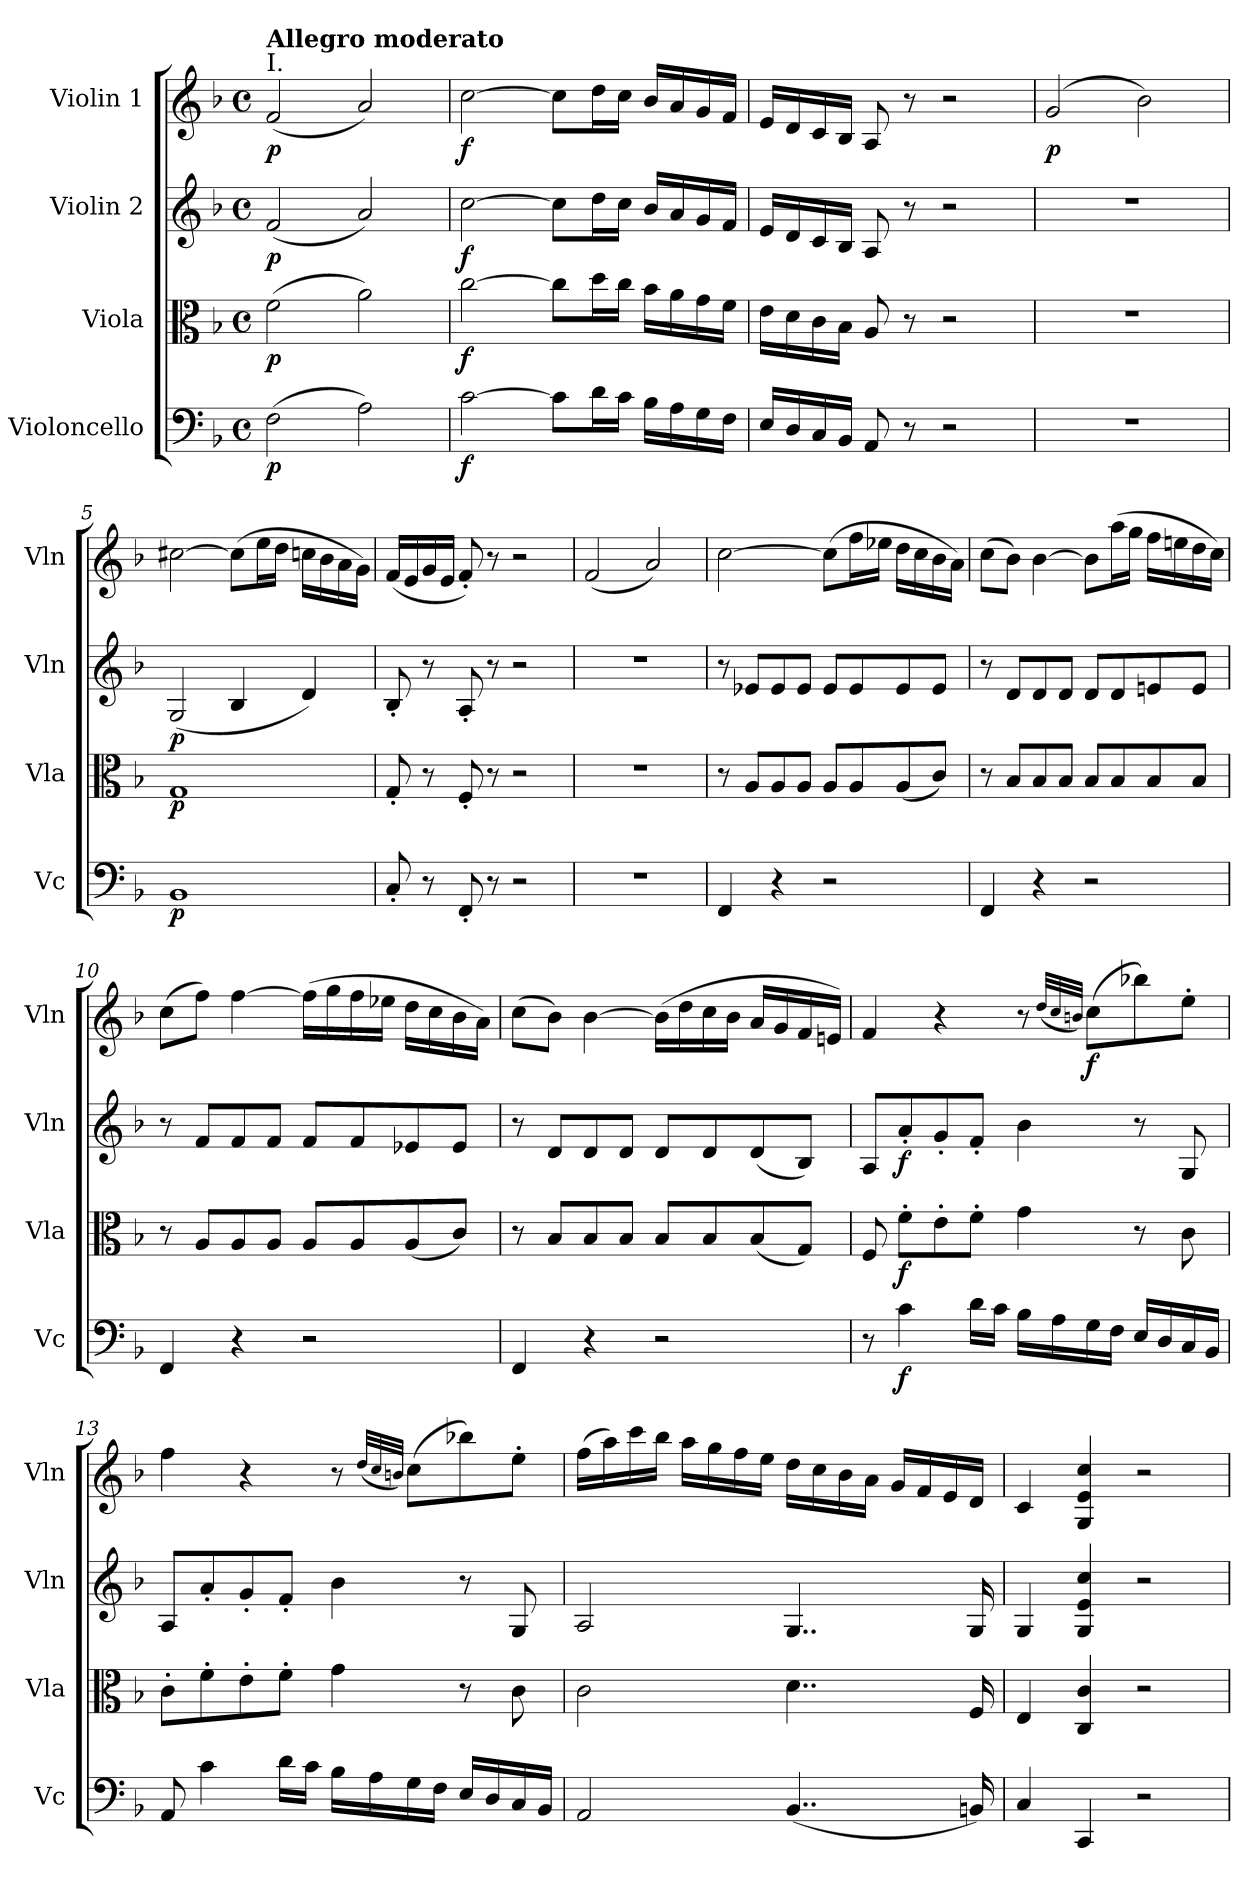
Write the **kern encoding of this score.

**kern	**dynam	**kern	**dynam	**kern	**dynam	**kern	**dynam
*part4	*part4	*part3	*part3	*part2	*part2	*part1	*part1
*staff4	*staff4	*staff3	*staff3	*staff2	*staff2	*staff1	*staff1
*I"Violoncello	*	*I"Viola	*	*I"Violin 2	*	*I"Violin 1	*
*I'Vc	*	*I'Vla	*	*I'Vln	*	*I'Vln	*
*clefF4	*	*clefC3	*	*clefG2	*	*clefG2	*
*k[b-]	*	*k[b-]	*	*k[b-]	*	*k[b-]	*
*M4/4	*	*M4/4	*	*M4/4	*	*M4/4	*
*met(c)	*	*met(c)	*	*met(c)	*	*met(c)	*
=1	=1	=1	=1	=1	=1	=1	=1
!	!	!	!	!	!	!LO:TX:a:t=I.	!
!	!	!	!	!	!	!LO:TX:a:B:t=Allegro moderato	!
!	!LO:DY:b	!	!LO:DY:b	!	!LO:DY:b	!	!LO:DY:b
(2F\	p	(2f\	p	(2f/	p	(2f/	p
2A\)	.	2a\)	.	2a/)	.	2a/)	.
=2	=2	=2	=2	=2	=2	=2	=2
!	!LO:DY:b	!	!LO:DY:b	!	!LO:DY:b	!	!LO:DY:b
[2c\	f	[2cc\	f	[2cc\	f	[2cc\	f
8c\L]	.	8cc\L]	.	8cc\L]	.	8cc\L]	.
16d\L	.	16dd\L	.	16dd\L	.	16dd\L	.
16c\JJ	.	16cc\JJ	.	16cc\JJ	.	16cc\JJ	.
16B-\LL	.	16b-\LL	.	16b-/LL	.	16b-/LL	.
16A\	.	16a\	.	16a/	.	16a/	.
16G\	.	16g\	.	16g/	.	16g/	.
16F\JJ	.	16f\JJ	.	16f/JJ	.	16f/JJ	.
=3	=3	=3	=3	=3	=3	=3	=3
16E/LL	.	16e\LL	.	16e/LL	.	16e/LL	.
16D/	.	16d\	.	16d/	.	16d/	.
16C/	.	16c\	.	16c/	.	16c/	.
16BB-/JJ	.	16B-\JJ	.	16B-/JJ	.	16B-/JJ	.
8AA/	.	8A/	.	8A/	.	8A/	.
8r	.	8r	.	8r	.	8r	.
2r	.	2r	.	2r	.	2r	.
=4	=4	=4	=4	=4	=4	=4	=4
!	!	!	!	!	!	!	!LO:DY:b
1r	.	1r	.	1r	.	(2g/	p
.	.	.	.	.	.	2b-\)	.
=5	=5	=5	=5	=5	=5	=5	=5
!	!LO:DY:b	!	!LO:DY:b	!	!LO:DY:b	!	!
1BB-	p	1G	p	(2G/	p	[2cc#X\	.
.	.	.	.	4B-/	.	(8cc#\L]	.
.	.	.	.	.	.	16ee\L	.
.	.	.	.	.	.	16dd\JJ	.
.	.	.	.	4d/)	.	16ccn\LL	.
.	.	.	.	.	.	16b-\	.
.	.	.	.	.	.	16a\	.
.	.	.	.	.	.	16g\JJ)	.
=6	=6	=6	=6	=6	=6	=6	=6
8C'/	.	8G'/	.	8B-'/	.	(16f/LL	.
.	.	.	.	.	.	16e/	.
8r	.	8r	.	8r	.	16g/	.
.	.	.	.	.	.	16e/JJ	.
8FF'/	.	8F'/	.	8A'/	.	8f'/)	.
8r	.	8r	.	8r	.	8r	.
2r	.	2r	.	2r	.	2r	.
=7	=7	=7	=7	=7	=7	=7	=7
1r	.	1r	.	1r	.	(2f/	.
.	.	.	.	.	.	2a/)	.
!!LO:LB:g=z
=8	=8	=8	=8	=8	=8	=8	=8
4FF/	.	8r	.	8r	.	[2cc\	.
.	.	8A/L	.	8e-X/L	.	.	.
4r	.	8A/	.	8e-/	.	.	.
.	.	8A/J	.	8e-/J	.	.	.
2r	.	8A/L	.	8e-/L	.	(8cc\L]	.
.	.	8A/	.	8e-/	.	16ff\L	.
.	.	.	.	.	.	16ee-X\JJ	.
.	.	(8A/	.	8e-/	.	16dd\LL	.
.	.	.	.	.	.	16cc\	.
.	.	8c/J)	.	8e-/J	.	16b-\	.
.	.	.	.	.	.	16a\JJ)	.
!!LO:LB:g=z
=9	=9	=9	=9	=9	=9	=9	=9
4FF/	.	8r	.	8r	.	(8cc\L	.
.	.	8B-/L	.	8d/L	.	8b-\J)	.
4r	.	8B-/	.	8d/	.	[4b-\	.
.	.	8B-/J	.	8d/J	.	.	.
2r	.	8B-/L	.	8d/L	.	8b-\L]	.
.	.	8B-/	.	8d/	.	(16aa\L	.
.	.	.	.	.	.	16gg\JJ	.
.	.	8B-/	.	8en/	.	16ff\LL	.
.	.	.	.	.	.	16een\	.
.	.	8B-/J	.	8e/J	.	16dd\	.
.	.	.	.	.	.	16cc\JJ)	.
=10	=10	=10	=10	=10	=10	=10	=10
4FF/	.	8r	.	8r	.	(8cc\L	.
.	.	8A/L	.	8f/L	.	8ff\J)	.
4r	.	8A/	.	8f/	.	[4ff\	.
.	.	8A/J	.	8f/J	.	.	.
2r	.	8A/L	.	8f/L	.	(16ff\LL]	.
.	.	.	.	.	.	16gg\	.
.	.	8A/	.	8f/	.	16ff\	.
.	.	.	.	.	.	16ee-X\JJ	.
.	.	(8A/	.	8e-X/	.	16dd\LL	.
.	.	.	.	.	.	16cc\	.
.	.	8c/J)	.	8e-/J	.	16b-\	.
.	.	.	.	.	.	16a\JJ)	.
=11	=11	=11	=11	=11	=11	=11	=11
4FF/	.	8r	.	8r	.	(8cc\L	.
.	.	8B-/L	.	8d/L	.	8b-\J)	.
4r	.	8B-/	.	8d/	.	[4b-\	.
.	.	8B-/J	.	8d/J	.	.	.
2r	.	8B-/L	.	8d/L	.	(16b-\LL]	.
.	.	.	.	.	.	16dd\	.
.	.	8B-/	.	8d/	.	16cc\	.
.	.	.	.	.	.	16b-\JJ	.
.	.	(8B-/	.	(8d/	.	16a/LL	.
.	.	.	.	.	.	16g/	.
.	.	8G/J)	.	8B-/J)	.	16f/	.
.	.	.	.	.	.	16en/JJ)	.
!!LO:LB:g=z
=12	=12	=12	=12	=12	=12	=12	=12
8r	.	8F/	.	8A/L	.	4f/	.
!	!LO:DY:b	!	!LO:DY:b	!	!LO:DY:b	!	!
4c\	f	8f'\L	f	8a'/	f	.	.
.	.	8e'\	.	8g'/	.	4r	.
16d\LL	.	8f'\J	.	8f'/J	.	.	.
16c\JJ	.	.	.	.	.	.	.
16B-\LL	.	4g\	.	4b-\	.	8r	.
16A\	.	.	.	.	.	.	.
.	.	.	.	.	.	(32qdd/LLL	.
.	.	.	.	.	.	32qcc/	.
.	.	.	.	.	.	32qbn/JJJ)	.
!	!	!	!	!	!	!	!LO:DY:b
16G\	.	.	.	.	.	(8cc\L	f
16F\JJ	.	.	.	.	.	.	.
16E/LL	.	8r	.	8r	.	8bb-X\)	.
16D/	.	.	.	.	.	.	.
16C/	.	8c\	.	8G/	.	8ee'\J	.
16BB-/JJ	.	.	.	.	.	.	.
=13	=13	=13	=13	=13	=13	=13	=13
8AA/	.	8c'\L	.	8A/L	.	4ff\	.
4c\	.	8f'\	.	8a'/	.	.	.
.	.	8e'\	.	8g'/	.	4r	.
16d\LL	.	8f'\J	.	8f'/J	.	.	.
16c\JJ	.	.	.	.	.	.	.
16B-\LL	.	4g\	.	4b-\	.	8r	.
16A\	.	.	.	.	.	.	.
.	.	.	.	.	.	(32qdd/LLL	.
.	.	.	.	.	.	32qcc/	.
.	.	.	.	.	.	32qbn/JJJ)	.
16G\	.	.	.	.	.	(8cc\L	.
16F\JJ	.	.	.	.	.	.	.
16E/LL	.	8r	.	8r	.	8bb-X\)	.
16D/	.	.	.	.	.	.	.
16C/	.	8c\	.	8G/	.	8ee'\J	.
16BB-/JJ	.	.	.	.	.	.	.
!!LO:LB:g=z
=14	=14	=14	=14	=14	=14	=14	=14
2AA/	.	2c\	.	2A/	.	(16ff\LL	.
.	.	.	.	.	.	16aa\)	.
.	.	.	.	.	.	16ccc\	.
.	.	.	.	.	.	16bb-\JJ	.
.	.	.	.	.	.	16aa\LL	.
.	.	.	.	.	.	16gg\	.
.	.	.	.	.	.	16ff\	.
.	.	.	.	.	.	16ee\JJ	.
(4..BB-/	.	4..d\	.	4..G/	.	16dd\LL	.
.	.	.	.	.	.	16cc\	.
.	.	.	.	.	.	16b-\	.
.	.	.	.	.	.	16a\JJ	.
.	.	.	.	.	.	16g/LL	.
.	.	.	.	.	.	16f/	.
.	.	.	.	.	.	16e/	.
16BBn/)	.	16F/	.	16G/	.	16d/JJ	.
=15	=15	=15	=15	=15	=15	=15	=15
4C/	.	4E/	.	4G/	.	4c/	.
4CC/	.	4C/ 4c/	.	4G/ 4e/ 4cc/	.	4G/ 4e/ 4cc/	.
2r	.	2r	.	2r	.	2r	.
=	=	=	=	=	=	=	=
*-	*-	*-	*-	*-	*-	*-	*-
